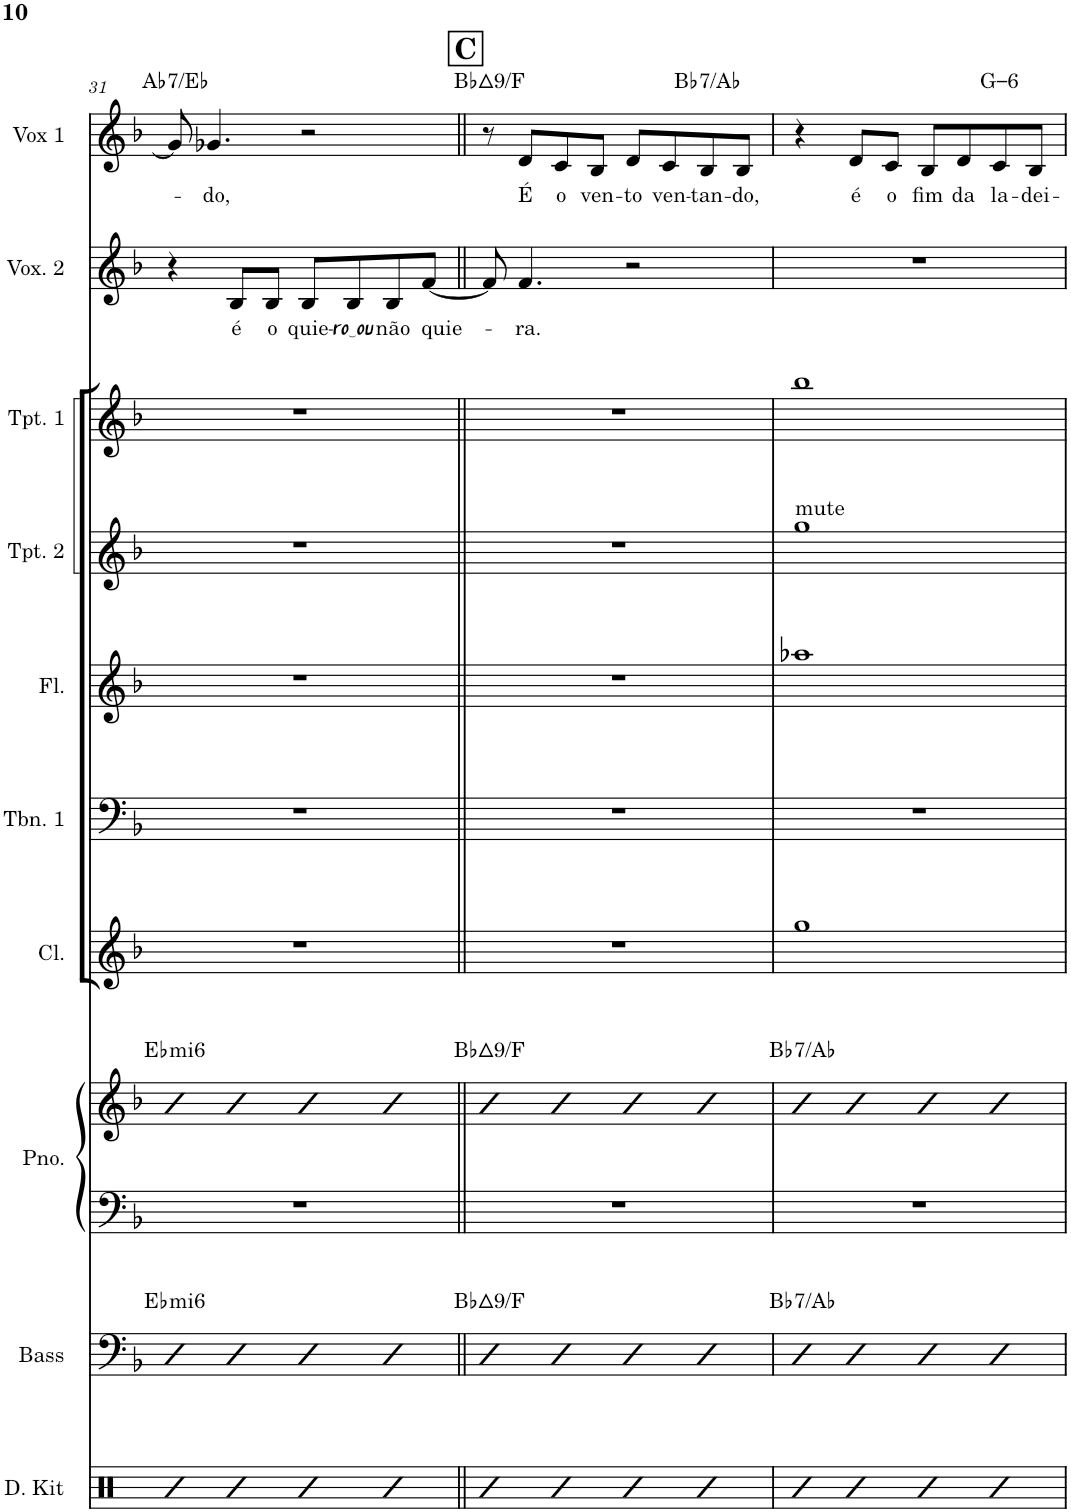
**kern	**kern	**harte	**kern	**kern	**harte	**kern	**kern	**kern	**kern	**kern	**kern	**text	**kern	**text	**harte
*part10	*part9	*part9	*part8	*part8	*part8	*part7	*part6	*part5	*part4	*part3	*part2	*part2	*part1	*part1	*part1
*staff11	*staff10	*	*staff9	*staff8	*	*staff7	*staff6	*staff5	*staff4	*staff3	*staff2	*staff2	*staff1	*staff1	*
*I"Drum Kit	*I"Acoustic Bass	*	*I"Piano	*	*	*I"Baritone Saxophone	*I"Trombone 1	*I"Flute Tenor Saxophone	*I"Trumpet 2	*I"Trumpet 1	*I"Voice 2	*	*I"Voice 1	*	*
*I'D. Kit	*I'Bass	*	*I'Pno.	*	*	*I'Bari	*I'Tbn. 1	*I'T. Sax.	*I'Tpt. 2	*I'Tpt. 1	*	*	*	*	*
!!LO:PB:g=z
*clefX	*clefF4	*	*clefF4	*clefG2	*	*clefG2	*clefF4	*clefG2	*clefG2	*clefG2	*clefG2	*	*clefG2	*	*
*	*Trd7c12	*	*	*	*	*Trd1c2	*	*Trd8c14	*Trd1c2	*Trd1c2	*	*	*	*	*
*k[]	*k[b-]	*	*k[b-]	*k[b-]	*	*k[b-]	*k[b-]	*k[b-]	*k[b-]	*k[b-]	*k[b-]	*	*k[b-]	*	*
*M4/4	*M4/4	*	*M4/4	*M4/4	*	*M4/4	*M4/4	*M4/4	*M4/4	*M4/4	*M4/4	*	*M4/4	*	*
=31	=31	=31	=31	=31	=31	=31	=31	=31	=31	=31	=31	=31	=31	=31	=31
!	!	!LO:H:kt=mi6	!	!	!LO:H:kt=mi6	!	!	!	!	!	!	!	!	!	!LO:H:n=1:kt=7
!	!	!	!	!	!	!	!	!	!	!	!	!	!	!	!LO:H:n=2:kt=6
4R	4bb-	Eb:min6	1r	4b-	Eb:min6	1r	1r	1r	1r	1r	4r	.	8g-/]	.	Ab:7/5 Eb:min6
!	!	!	!	!	!	!	!	!	!	!	!	!	!	!LO:LY:b	!
.	.	.	.	.	.	.	.	.	.	.	.	.	4.g-X/	-do,	.
!	!	!	!	!	!	!	!	!	!	!	!	!LO:LY:b	!	!	!
4R	4bb-	.	.	4b-	.	.	.	.	.	.	8B-/L	é	.	.	.
!	!	!	!	!	!	!	!	!	!	!	!	!LO:LY:b	!	!	!
.	.	.	.	.	.	.	.	.	.	.	8B-/J	o	.	.	.
!	!	!	!	!	!	!	!	!	!	!	!	!LO:LY:b	!	!	!
4R	4bb-	.	.	4b-	.	.	.	.	.	.	8B-/L	quie-	2r	.	.
!	!	!	!	!	!	!	!	!	!	!	!	!LO:LY:b	!	!	!
.	.	.	.	.	.	.	.	.	.	.	8B-/	ro ou	.	.	.
!	!	!	!	!	!	!	!	!	!	!	!	!LO:LY:b	!	!	!
4R	4bb-	.	.	4b-	.	.	.	.	.	.	8B-/	não	.	.	.
!	!	!	!	!	!	!	!	!	!	!	!	!LO:LY:b	!	!	!
.	.	.	.	.	.	.	.	.	.	.	[8f/J	quie-	.	.	.
!!LO:REH:place=s1:a:B:cj:fs=14:t=C
=32||	=32||	=32||	=32||	=32||	=32||	=32||	=32||	=32||	=32||	=32||	=32||	=32||	=32||	=32||	=32||
!	!	!LO:H:kt=9	!	!	!LO:H:kt=9	!	!	!	!	!	!	!	!	!	!LO:H:kt=9
4R	4bb-	Bb:maj9/5	1r	4b-	Bb:maj9/5	1r	1r	1r	1r	1r	8f/]	.	8r	.	Bb:maj9/5
!	!	!	!	!	!	!	!	!	!	!	!	!LO:LY:b	!	!LO:LY:b	!
.	.	.	.	.	.	.	.	.	.	.	4.f/	-ra.	8d/L	É	.
!	!	!	!	!	!	!	!	!	!	!	!	!	!	!LO:LY:b	!
4R	4bb-	.	.	4b-	.	.	.	.	.	.	.	.	8c/	o	.
!	!	!	!	!	!	!	!	!	!	!	!	!	!	!LO:LY:b	!
.	.	.	.	.	.	.	.	.	.	.	.	.	8B-/J	ven-	.
!	!	!	!	!	!	!	!	!	!	!	!	!	!	!LO:LY:b	!
4R	4bb-	.	.	4b-	.	.	.	.	.	.	2r	.	8d/L	-to	.
!	!	!	!	!	!	!	!	!	!	!	!	!	!	!LO:LY:b	!
.	.	.	.	.	.	.	.	.	.	.	.	.	8c/	ven-	.
!	!	!	!	!	!	!	!	!	!	!	!	!	!	!LO:LY:b	!LO:H:kt=7
4R	4bb-	.	.	4b-	.	.	.	.	.	.	.	.	8B-/	-tan-	Bb:7/b7
!	!	!	!	!	!	!	!	!	!	!	!	!	!	!LO:LY:b	!
.	.	.	.	.	.	.	.	.	.	.	.	.	8B-/J	-do,	.
=33	=33	=33	=33	=33	=33	=33	=33	=33	=33	=33	=33	=33	=33	=33	=33
!	!	!LO:H:kt=7	!	!	!LO:H:kt=7	!	!	!	!LO:TX:a:t=mute	!	!	!	!	!	!
4R	4bb-	Bb:7/b7	1r	4b-	Bb:7/b7	1gg	1r	1aa-X	1gg	1bb-	1r	.	4r	.	.
!	!	!	!	!	!	!	!	!	!	!	!	!	!	!LO:LY:b	!
4R	4bb-	.	.	4b-	.	.	.	.	.	.	.	.	8d/L	é	.
!	!	!	!	!	!	!	!	!	!	!	!	!	!	!LO:LY:b	!
.	.	.	.	.	.	.	.	.	.	.	.	.	8c/J	o	.
!	!	!	!	!	!	!	!	!	!	!	!	!	!	!LO:LY:b	!
4R	4bb-	.	.	4b-	.	.	.	.	.	.	.	.	8B-/L	fim	.
!	!	!	!	!	!	!	!	!	!	!	!	!	!	!LO:LY:b	!
.	.	.	.	.	.	.	.	.	.	.	.	.	8d/	da	.
!	!	!	!	!	!	!	!	!	!	!	!	!	!	!LO:LY:b	!LO:H:kt=6
4R	4bb-	.	.	4b-	.	.	.	.	.	.	.	.	8c/	la-	G:min6
!	!	!	!	!	!	!	!	!	!	!	!	!	!	!LO:LY:b	!
.	.	.	.	.	.	.	.	.	.	.	.	.	8B-/J	-dei-	.
=	=	=	=	=	=	=	=	=	=	=	=	=	=	=	=
*-	*-	*-	*-	*-	*-	*-	*-	*-	*-	*-	*-	*-	*-	*-	*-
